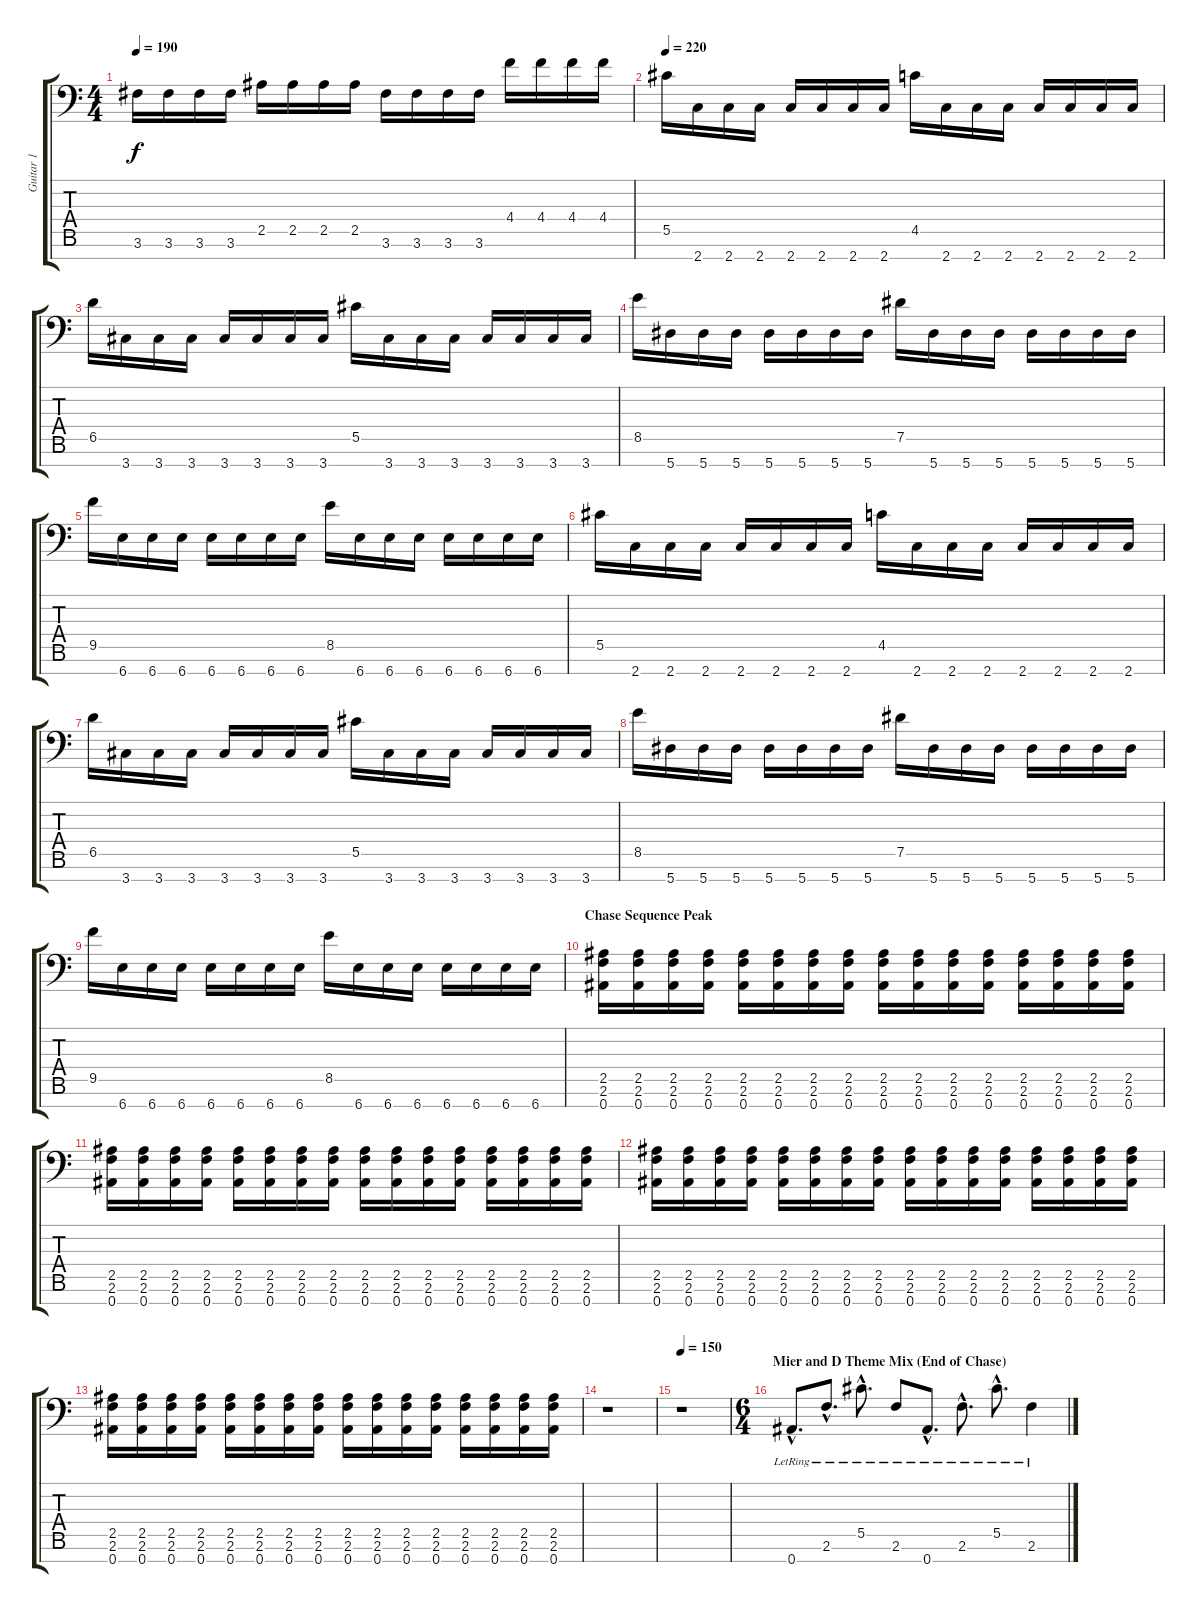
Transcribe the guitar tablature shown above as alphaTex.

\track ("Guitar 1" "Guitar 1") {instrument distortionguitar}
\staff {score tabs}
\tuning (Eb4 Bb3 Gb3 Db3 Ab2 Eb2 Bb1) {hide}
\ts (4 4)
\tempo 190
\clef f4
\ks c
3.6.16{dy f} 3.6.16 3.6.16 3.6.16 2.5.16 2.5.16 2.5.16 2.5.16 3.6.16 3.6.16 3.6.16 3.6.16 4.4.16 4.4.16 4.4.16 4.4.16 |
\tempo 220
5.5.16 2.7.16 2.7.16 2.7.16 2.7.16 2.7.16 2.7.16 2.7.16 4.5.16 2.7.16 2.7.16 2.7.16 2.7.16 2.7.16 2.7.16 2.7.16 |
6.5.16 3.7.16 3.7.16 3.7.16 3.7.16 3.7.16 3.7.16 3.7.16 5.5.16 3.7.16 3.7.16 3.7.16 3.7.16 3.7.16 3.7.16 3.7.16 |
8.5.16 5.7.16 5.7.16 5.7.16 5.7.16 5.7.16 5.7.16 5.7.16 7.5.16 5.7.16 5.7.16 5.7.16 5.7.16 5.7.16 5.7.16 5.7.16 |
9.5.16 6.7.16 6.7.16 6.7.16 6.7.16 6.7.16 6.7.16 6.7.16 8.5.16 6.7.16 6.7.16 6.7.16 6.7.16 6.7.16 6.7.16 6.7.16 |
5.5.16 2.7.16 2.7.16 2.7.16 2.7.16 2.7.16 2.7.16 2.7.16 4.5.16 2.7.16 2.7.16 2.7.16 2.7.16 2.7.16 2.7.16 2.7.16 |
6.5.16 3.7.16 3.7.16 3.7.16 3.7.16 3.7.16 3.7.16 3.7.16 5.5.16 3.7.16 3.7.16 3.7.16 3.7.16 3.7.16 3.7.16 3.7.16 |
8.5.16 5.7.16 5.7.16 5.7.16 5.7.16 5.7.16 5.7.16 5.7.16 7.5.16 5.7.16 5.7.16 5.7.16 5.7.16 5.7.16 5.7.16 5.7.16 |
9.5.16 6.7.16 6.7.16 6.7.16 6.7.16 6.7.16 6.7.16 6.7.16 8.5.16 6.7.16 6.7.16 6.7.16 6.7.16 6.7.16 6.7.16 6.7.16 |
\section ("" "Chase Sequence Peak")
(2.5 2.6 0.7).16 (2.5 2.6 0.7).16 (2.5 2.6 0.7).16 (2.5 2.6 0.7).16 (2.5 2.6 0.7).16 (2.5 2.6 0.7).16 (2.5 2.6 0.7).16 (2.5 2.6 0.7).16 (2.5 2.6 0.7).16 (2.5 2.6 0.7).16 (2.5 2.6 0.7).16 (2.5 2.6 0.7).16 (2.5 2.6 0.7).16 (2.5 2.6 0.7).16 (2.5 2.6 0.7).16 (2.5 2.6 0.7).16 |
(2.5 2.6 0.7).16 (2.5 2.6 0.7).16 (2.5 2.6 0.7).16 (2.5 2.6 0.7).16 (2.5 2.6 0.7).16 (2.5 2.6 0.7).16 (2.5 2.6 0.7).16 (2.5 2.6 0.7).16 (2.5 2.6 0.7).16 (2.5 2.6 0.7).16 (2.5 2.6 0.7).16 (2.5 2.6 0.7).16 (2.5 2.6 0.7).16 (2.5 2.6 0.7).16 (2.5 2.6 0.7).16 (2.5 2.6 0.7).16 |
(2.5 2.6 0.7).16 (2.5 2.6 0.7).16 (2.5 2.6 0.7).16 (2.5 2.6 0.7).16 (2.5 2.6 0.7).16 (2.5 2.6 0.7).16 (2.5 2.6 0.7).16 (2.5 2.6 0.7).16 (2.5 2.6 0.7).16 (2.5 2.6 0.7).16 (2.5 2.6 0.7).16 (2.5 2.6 0.7).16 (2.5 2.6 0.7).16 (2.5 2.6 0.7).16 (2.5 2.6 0.7).16 (2.5 2.6 0.7).16 |
(2.5 2.6 0.7).16 (2.5 2.6 0.7).16 (2.5 2.6 0.7).16 (2.5 2.6 0.7).16 (2.5 2.6 0.7).16 (2.5 2.6 0.7).16 (2.5 2.6 0.7).16 (2.5 2.6 0.7).16 (2.5 2.6 0.7).16 (2.5 2.6 0.7).16 (2.5 2.6 0.7).16 (2.5 2.6 0.7).16 (2.5 2.6 0.7).16 (2.5 2.6 0.7).16 (2.5 2.6 0.7).16 (2.5 2.6 0.7).16 |
r.1 |
\tempo 150
r.1 |
\ts (6 4)
\section ("" "Mier and D Theme Mix (End of Chase)")
0.7{hac lr}.8{d instrument electricguitarclean} 2.6{hac lr}.8{d} 5.5{hac lr}.8{d} 2.6{lr}.8 0.7{hac lr}.8{d} 2.6{hac lr}.8{d} 5.5{hac lr}.8{d} 2.6{lr}.4
